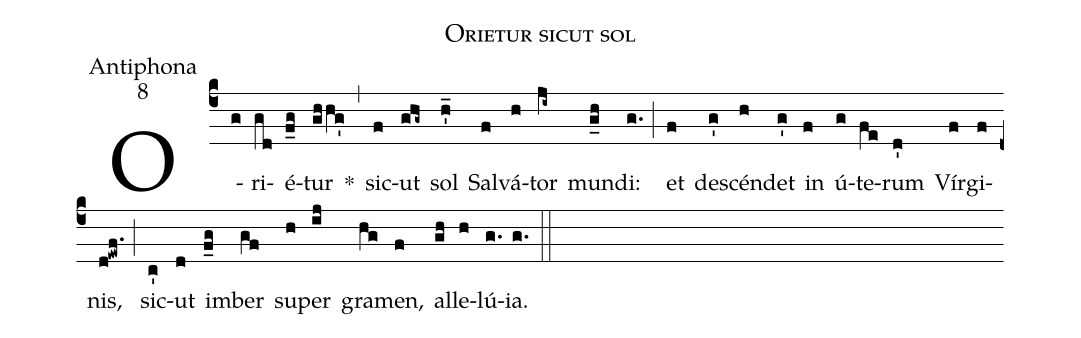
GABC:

name:Orietur sicut sol;
office-part:Antiphona;
mode:8;
%%
(c4) O(g)ri(gd)é(f_g)tur(ghhg') *(,) sic(f)ut(ghg~) sol(h'_) Sal(f)vá(h)tor(ji~) mun(g_h)di:(g.) (;) et(f) de(g')scén(h)det(g') in(f) ú(g)te(fe)rum(d') Vír(f)gi(f)nis,(d!ewf.) (;) sic(c')ut(d) im(f_g)ber(gf) su(h)per(ij) gra(hg)men,(f) al(gh)le(h)lú(g.)ia.(g.) (::)
